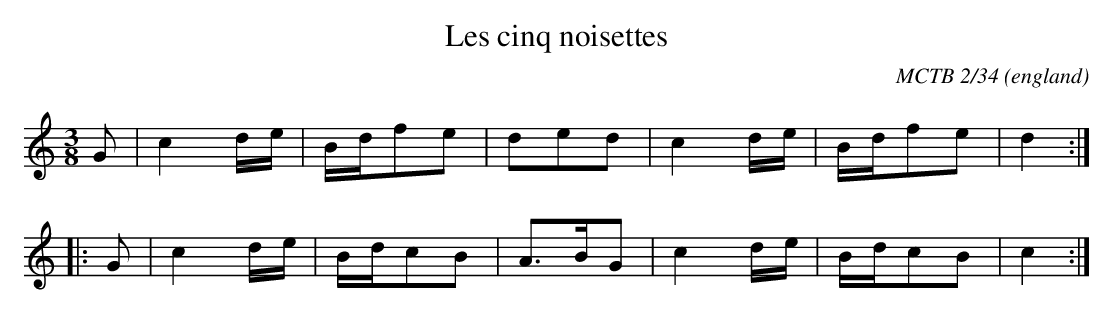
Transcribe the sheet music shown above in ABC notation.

X:1
T:Les cinq noisettes
O:england
C:MCTB 2/34
M:3/8
L:1/8
K:C
G|c2d/e/|B/d/fe|ded|\
c2d/e/|B/d/fe|d2:|
|:G|c2d/e/|B/d/cB|A>BG|\
c2d/e/|B/d/cB|c2:|
